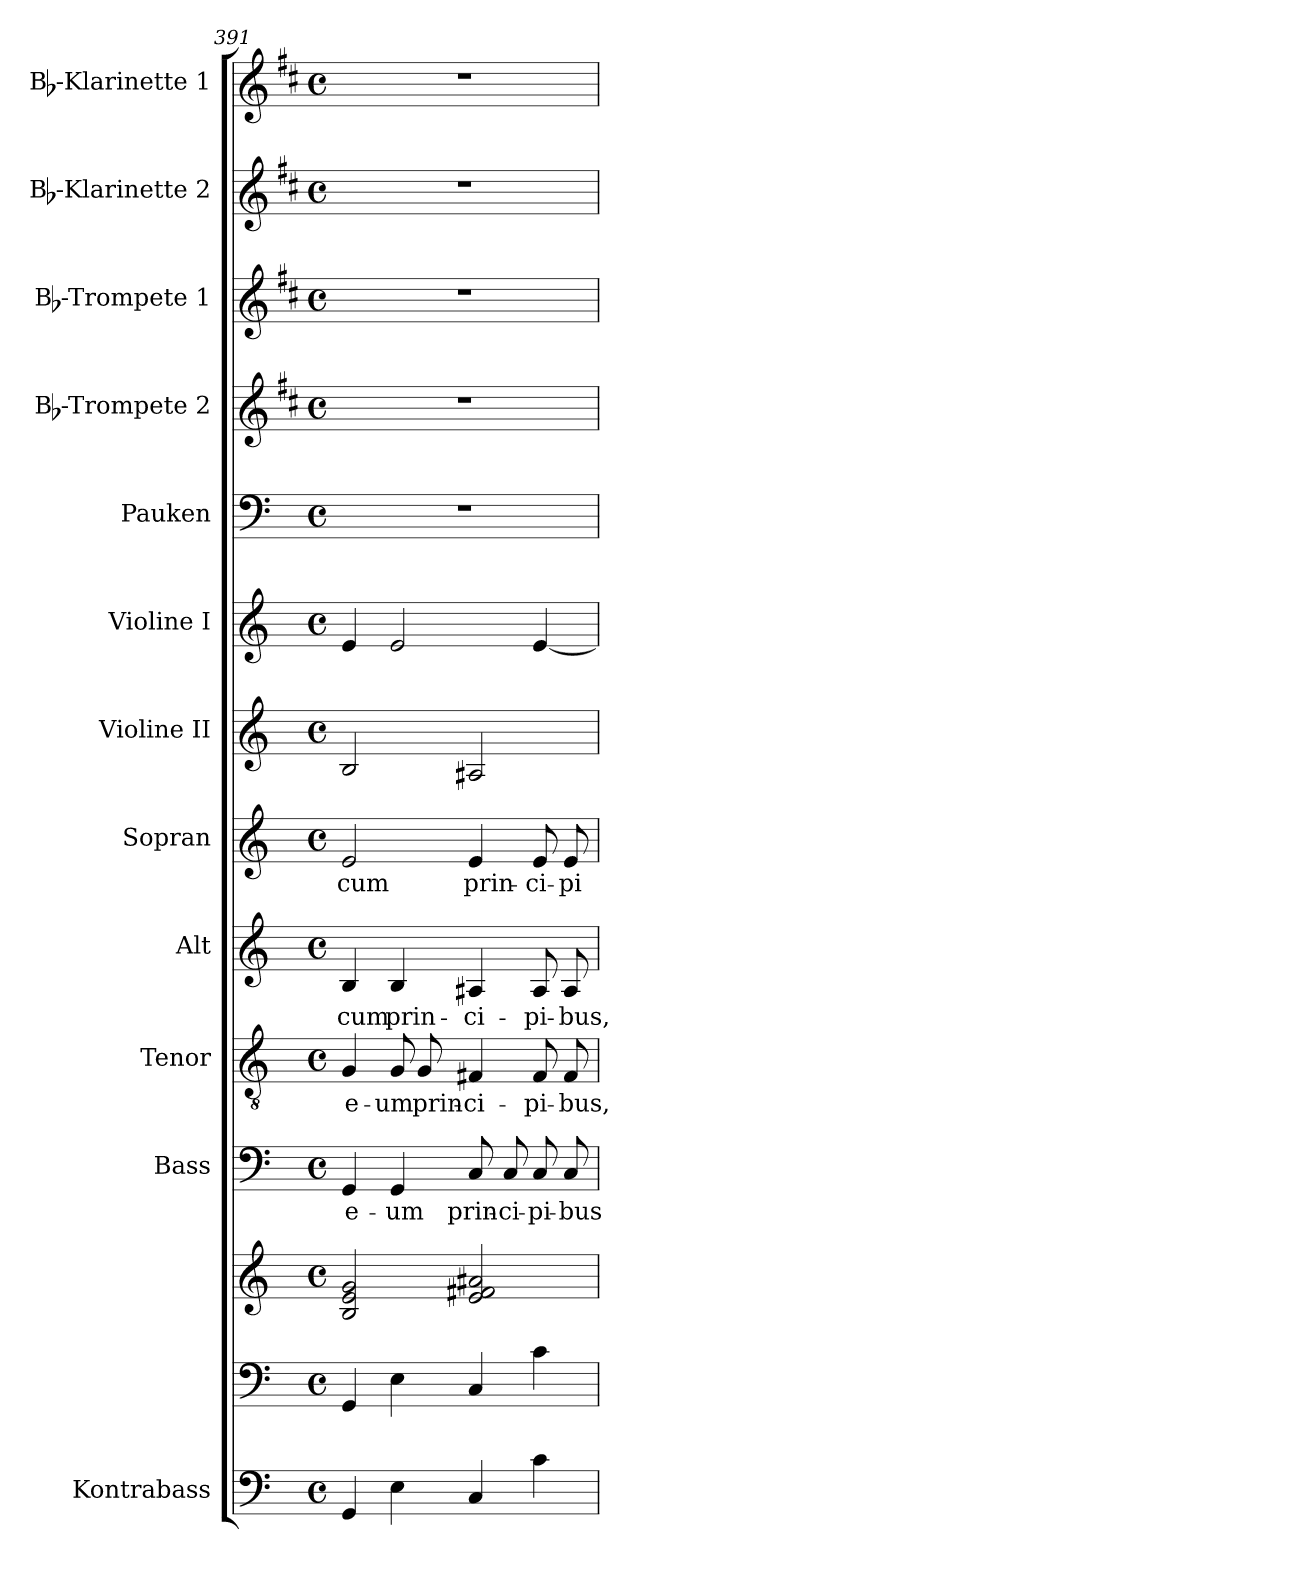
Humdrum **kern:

**kern	**kern	**kern	**kern	**text	**kern	**text	**kern	**text	**kern	**text	**kern	**kern	**kern	**kern	**kern	**kern	**kern
*part13	*part12	*part12	*part11	*part11	*part10	*part10	*part9	*part9	*part8	*part8	*part7	*part6	*part5	*part4	*part3	*part2	*part1
*staff14	*staff13	*staff12	*staff11	*staff11	*staff10	*staff10	*staff9	*staff9	*staff8	*staff8	*staff7	*staff6	*staff5	*staff4	*staff3	*staff2	*staff1
*I"Kontrabass	*	*	*I"Bass	*	*I"Tenor	*	*I"Alt	*	*I"Sopran	*	*I"Violine II	*I"Violine I	*I"Pauken	*I"Bb-Trompete 2	*I"Bb-Trompete 1	*I"Bb-Klarinette 2	*I"Bb-Klarinette 1
*I'Kb.	*	*	*I'B.	*	*I'T.	*	*I'A.	*	*I'S.	*	*I'Vl. II	*I'Vl. I	*I'Pk.	*I'Bb Trp. 2	*I'Bb Trp. 1	*I'Bb Kl. 2	*I'Bb Kl. 1
*clefF4	*clefF4	*clefG2	*clefF4	*	*clefGv2	*	*clefG2	*	*clefG2	*	*clefG2	*clefG2	*clefF4	*clefG2	*clefG2	*clefG2	*clefG2
*ITrd7c12	*	*	*	*	*	*	*	*	*	*	*	*	*	*ITrd1c2	*ITrd1c2	*ITrd1c2	*ITrd1c2
*k[]	*k[]	*k[]	*k[]	*	*k[]	*	*k[]	*	*k[]	*	*k[]	*k[]	*k[]	*k[]	*k[]	*k[]	*k[]
*C:	*C:	*C:	*C:	*	*C:	*	*C:	*	*C:	*	*C:	*C:	*C:	*C:	*C:	*C:	*C:
*M4/4	*M4/4	*M4/4	*M4/4	*	*M4/4	*	*M4/4	*	*M4/4	*	*M4/4	*M4/4	*M4/4	*M4/4	*M4/4	*M4/4	*M4/4
*met(c)	*met(c)	*met(c)	*met(c)	*	*met(c)	*	*met(c)	*	*met(c)	*	*met(c)	*met(c)	*met(c)	*met(c)	*met(c)	*met(c)	*met(c)
=391	=391	=391	=391	=391	=391	=391	=391	=391	=391	=391	=391	=391	=391	=391	=391	=391	=391
!	!	!	!	!LO:LY:b	!	!LO:LY:b	!	!LO:LY:b	!	!LO:LY:b	!	!	!	!	!	!	!
4GGG/	4GG/	2B/ 2e/ 2g/	4GG/	e-	4G/	e-	4B/	cum	2e/	cum	2B/	4e/	1r	1r	1r	1r	1r
!	!	!	!	!LO:LY:b	!	!LO:LY:b	!	!LO:LY:b	!	!	!	!	!	!	!	!	!
4EE\	4E\	.	4GG/	-um	8G/	-um	4B/	prin-	.	.	.	2e/	.	.	.	.	.
!	!	!	!	!	!	!LO:LY:b	!	!	!	!	!	!	!	!	!	!	!
.	.	.	.	.	8G/	prin-	.	.	.	.	.	.	.	.	.	.	.
!	!	!	!	!LO:LY:b	!	!LO:LY:b	!	!LO:LY:b	!	!LO:LY:b	!	!	!	!	!	!	!
4CC/	4C/	2e/ 2f#X/ 2a#X/	8C/	prin-	4F#X/	-ci-	4A#X/	-ci-	4e/	prin-	2A#X/	.	.	.	.	.	.
!	!	!	!	!LO:LY:b	!	!	!	!	!	!	!	!	!	!	!	!	!
.	.	.	8C/	-ci-	.	.	.	.	.	.	.	.	.	.	.	.	.
!	!	!	!	!LO:LY:b	!	!LO:LY:b	!	!LO:LY:b	!	!LO:LY:b	!	!	!	!	!	!	!
4C\	4c\	.	8C/	-pi-	8F#/	-pi-	8A#/	-pi-	8e/	-ci-	.	[4e/	.	.	.	.	.
!	!	!	!	!LO:LY:b	!	!LO:LY:b	!	!LO:LY:b	!	!LO:LY:b	!	!	!	!	!	!	!
.	.	.	8C/	-bus	8F#/	-bus,	8A#/	-bus,	8e/	-pi-	.	.	.	.	.	.	.
=	=	=	=	=	=	=	=	=	=	=	=	=	=	=	=	=	=
*-	*-	*-	*-	*-	*-	*-	*-	*-	*-	*-	*-	*-	*-	*-	*-	*-	*-
